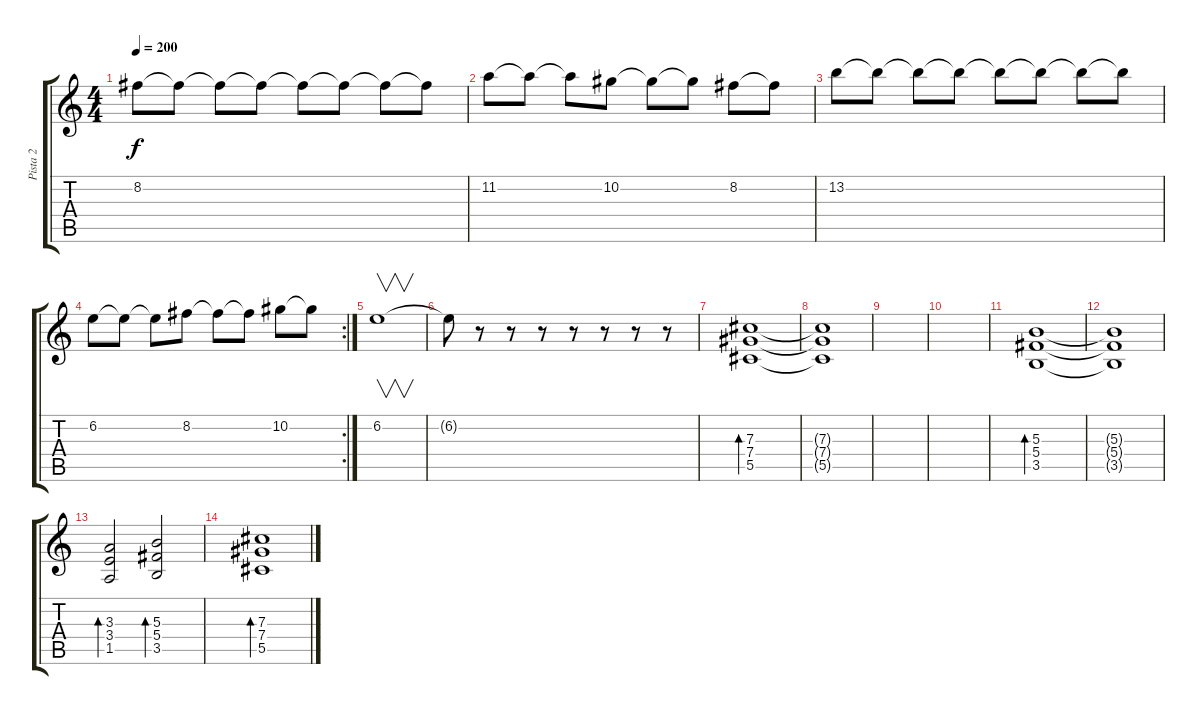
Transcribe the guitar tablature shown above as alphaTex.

\track ("Pista 2" "Pista 2") {instrument distortionguitar}
\staff {score tabs}
\tuning (Eb4 Bb3 Gb3 Db3 Ab2 Eb2) {hide}
\ts (4 4)
\tempo 200
\clef g2
\ks c
8.2.8{dy f} 8.2{t}.8 8.2{t}.8 8.2{t}.8 8.2{t}.8 8.2{t}.8 8.2{t}.8 8.2{t}.8 |
11.2.8 11.2{t}.8 11.2{t}.8 10.2.8 10.2{t}.8 10.2{t}.8 8.2.8 8.2{t}.8 |
13.2.8 13.2{t}.8 13.2{t}.8 13.2{t}.8 13.2{t}.8 13.2{t}.8 13.2{t}.8 13.2{t}.8 |
\rc 2
6.2.8 6.2{t}.8 6.2{t}.8 8.2.8 8.2{t}.8 8.2{t}.8 10.2.8 10.2{t}.8 |
6.2.1{v} |
6.2{t}.8 r.8 r.8 r.8 r.8 r.8 r.8 r.8 |
(7.3 7.4 5.5).1{bd 480 balance 8 instrument acousticguitarsteel} |
(7.3{t} 7.4{t} 5.5{t}).1 |
|
|
(5.3 5.4 3.5).1{bd 480} |
(5.3{t} 5.4{t} 3.5{t}).1 |
(3.3 3.4 1.5).2{bd 480} (5.3 5.4 3.5).2{bd 480} |
(7.3 7.4 5.5).1{bd 480 instrument acousticguitarsteel}
